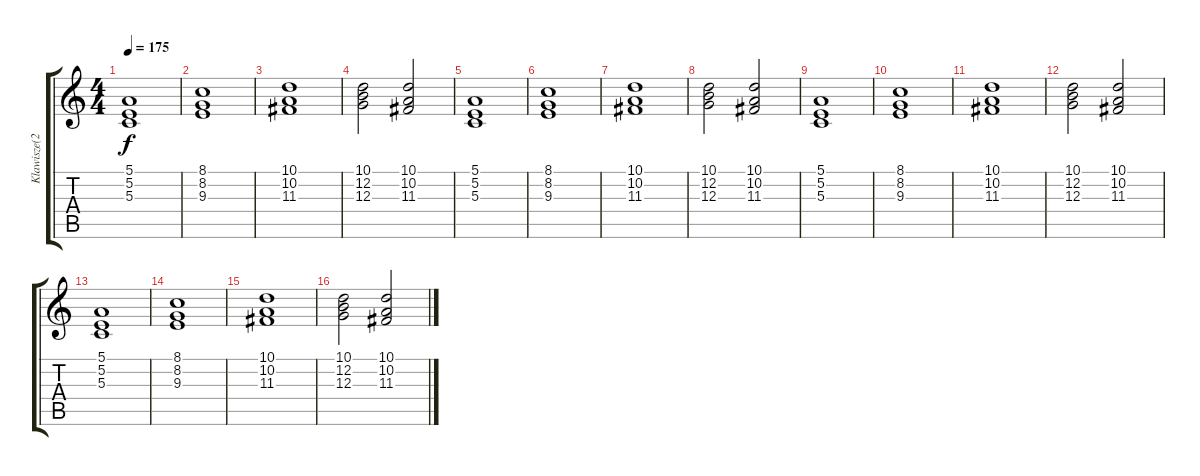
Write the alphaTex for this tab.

\track ("Klawisze(2)" "Klawisze(2") {instrument rockorgan}
\staff {score tabs}
\tuning (E4 B3 G3 D3 A2 E2) {hide}
\ts (4 4)
\tempo 175
\clef g2
\ks c
(5.1 5.2 5.3).1{dy f} |
(8.1 8.2 9.3).1 |
(10.1 10.2 11.3).1 |
(10.1 12.2 12.3).2 (10.1 10.2 11.3).2 |
(5.1 5.2 5.3).1 |
(8.1 8.2 9.3).1 |
(10.1 10.2 11.3).1 |
(10.1 12.2 12.3).2 (10.1 10.2 11.3).2 |
(5.1 5.2 5.3).1 |
(8.1 8.2 9.3).1 |
(10.1 10.2 11.3).1 |
(10.1 12.2 12.3).2 (10.1 10.2 11.3).2 |
(5.1 5.2 5.3).1 |
(8.1 8.2 9.3).1 |
(10.1 10.2 11.3).1 |
(10.1 12.2 12.3).2 (10.1 10.2 11.3).2
